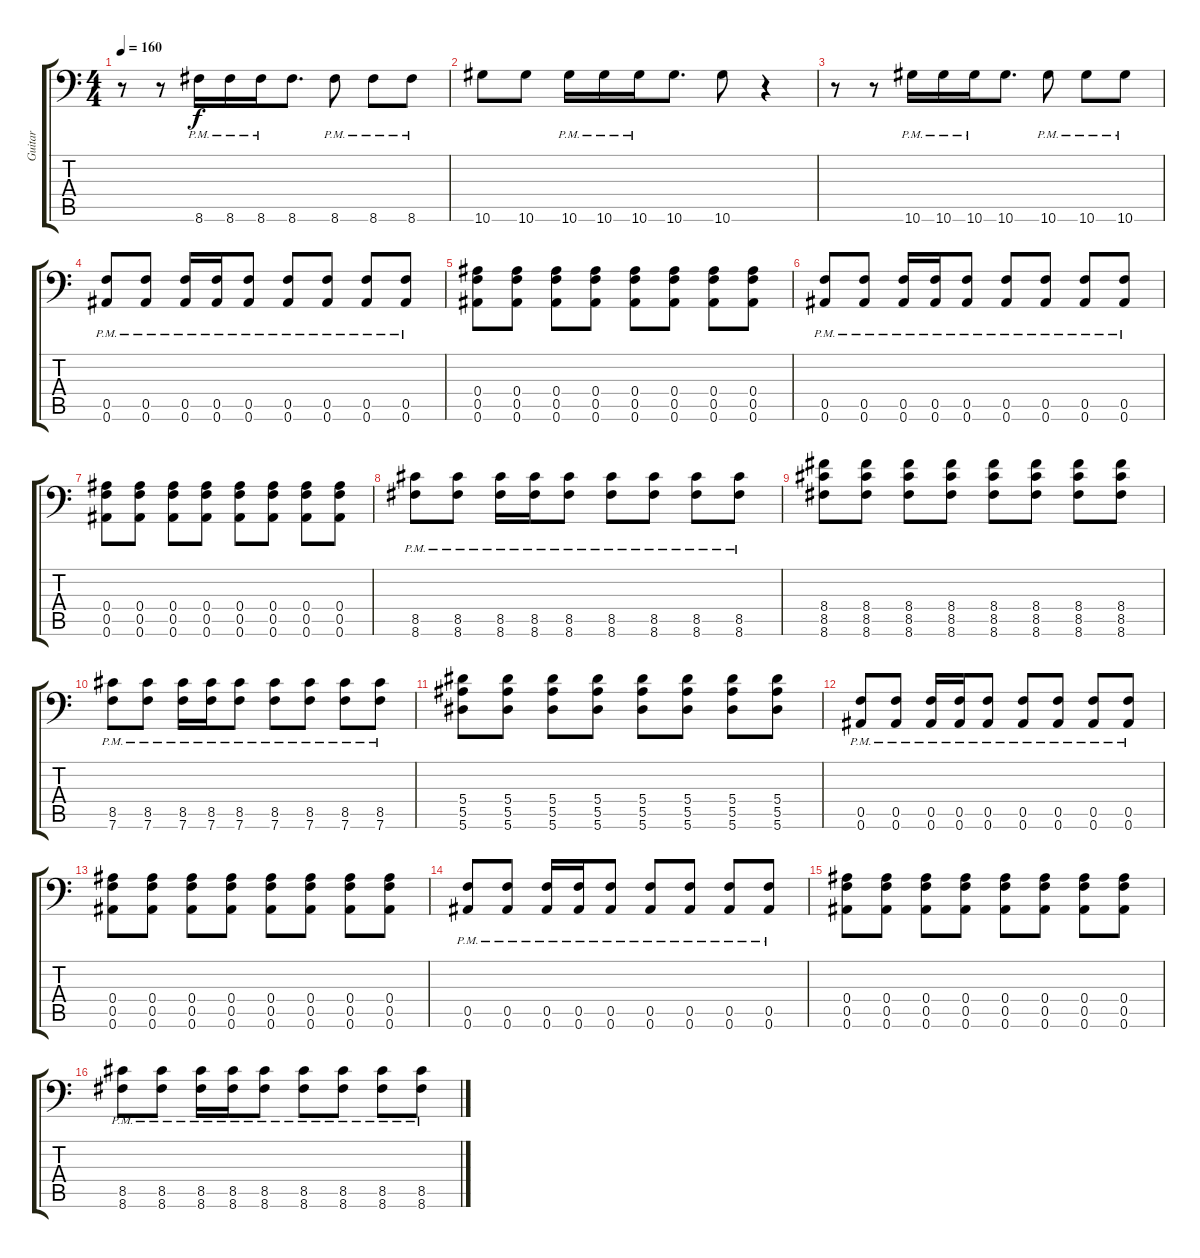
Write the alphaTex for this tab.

\track ("Guitar" "Guitar") {instrument distortionguitar}
\staff {score tabs}
\tuning (C4 G3 Eb3 Bb2 F2 Bb1) {hide}
\ts (4 4)
\tempo 160
\clef f4
\ks c
r.8{dy f} r.8 8.6{pm}.16 8.6{pm}.16 8.6{pm}.16 8.6.8{d} 8.6{pm}.8 8.6{pm}.8 8.6{pm}.8 |
10.6.8 10.6.8 10.6{pm}.16 10.6{pm}.16 10.6{pm}.16 10.6.8{d} 10.6.8 r.4 |
r.8 r.8 10.6{pm}.16 10.6{pm}.16 10.6{pm}.16 10.6.8{d} 10.6{pm}.8 10.6{pm}.8 10.6{pm}.8 |
(0.5{pm} 0.6{pm}).8 (0.5{pm} 0.6{pm}).8 (0.5{pm} 0.6{pm}).16 (0.5{pm} 0.6{pm}).16 (0.5{pm} 0.6{pm}).8 (0.5{pm} 0.6{pm}).8 (0.5{pm} 0.6{pm}).8 (0.5{pm} 0.6{pm}).8 (0.5{pm} 0.6{pm}).8 |
(0.4 0.5 0.6).8 (0.4 0.5 0.6).8 (0.4 0.5 0.6).8 (0.4 0.5 0.6).8 (0.4 0.5 0.6).8 (0.4 0.5 0.6).8 (0.4 0.5 0.6).8 (0.4 0.5 0.6).8 |
(0.5{pm} 0.6{pm}).8 (0.5{pm} 0.6{pm}).8 (0.5{pm} 0.6{pm}).16 (0.5{pm} 0.6{pm}).16 (0.5{pm} 0.6{pm}).8 (0.5{pm} 0.6{pm}).8 (0.5{pm} 0.6{pm}).8 (0.5{pm} 0.6{pm}).8 (0.5{pm} 0.6{pm}).8 |
(0.4 0.5 0.6).8 (0.4 0.5 0.6).8 (0.4 0.5 0.6).8 (0.4 0.5 0.6).8 (0.4 0.5 0.6).8 (0.4 0.5 0.6).8 (0.4 0.5 0.6).8 (0.4 0.5 0.6).8 |
(8.5{pm} 8.6{pm}).8 (8.5{pm} 8.6{pm}).8 (8.5{pm} 8.6{pm}).16 (8.5{pm} 8.6{pm}).16 (8.5{pm} 8.6{pm}).8 (8.5{pm} 8.6{pm}).8 (8.5{pm} 8.6{pm}).8 (8.5{pm} 8.6{pm}).8 (8.5{pm} 8.6{pm}).8 |
(8.4 8.5 8.6).8 (8.4 8.5 8.6).8 (8.4 8.5 8.6).8 (8.4 8.5 8.6).8 (8.4 8.5 8.6).8 (8.4 8.5 8.6).8 (8.4 8.5 8.6).8 (8.4 8.5 8.6).8 |
(8.5{pm} 7.6{pm}).8 (8.5{pm} 7.6{pm}).8 (8.5{pm} 7.6{pm}).16 (8.5{pm} 7.6{pm}).16 (8.5{pm} 7.6{pm}).8 (8.5{pm} 7.6{pm}).8 (8.5{pm} 7.6{pm}).8 (8.5{pm} 7.6{pm}).8 (8.5{pm} 7.6{pm}).8 |
(5.4 5.5 5.6).8 (5.4 5.5 5.6).8 (5.4 5.5 5.6).8 (5.4 5.5 5.6).8 (5.4 5.5 5.6).8 (5.4 5.5 5.6).8 (5.4 5.5 5.6).8 (5.4 5.5 5.6).8 |
(0.5{pm} 0.6{pm}).8 (0.5{pm} 0.6{pm}).8 (0.5{pm} 0.6{pm}).16 (0.5{pm} 0.6{pm}).16 (0.5{pm} 0.6{pm}).8 (0.5{pm} 0.6{pm}).8 (0.5{pm} 0.6{pm}).8 (0.5{pm} 0.6{pm}).8 (0.5{pm} 0.6{pm}).8 |
(0.4 0.5 0.6).8 (0.4 0.5 0.6).8 (0.4 0.5 0.6).8 (0.4 0.5 0.6).8 (0.4 0.5 0.6).8 (0.4 0.5 0.6).8 (0.4 0.5 0.6).8 (0.4 0.5 0.6).8 |
(0.5{pm} 0.6{pm}).8 (0.5{pm} 0.6{pm}).8 (0.5{pm} 0.6{pm}).16 (0.5{pm} 0.6{pm}).16 (0.5{pm} 0.6{pm}).8 (0.5{pm} 0.6{pm}).8 (0.5{pm} 0.6{pm}).8 (0.5{pm} 0.6{pm}).8 (0.5{pm} 0.6{pm}).8 |
(0.4 0.5 0.6).8 (0.4 0.5 0.6).8 (0.4 0.5 0.6).8 (0.4 0.5 0.6).8 (0.4 0.5 0.6).8 (0.4 0.5 0.6).8 (0.4 0.5 0.6).8 (0.4 0.5 0.6).8 |
(8.5{pm} 8.6{pm}).8 (8.5{pm} 8.6{pm}).8 (8.5{pm} 8.6{pm}).16 (8.5{pm} 8.6{pm}).16 (8.5{pm} 8.6{pm}).8 (8.5{pm} 8.6{pm}).8 (8.5{pm} 8.6{pm}).8 (8.5{pm} 8.6{pm}).8 (8.5{pm} 8.6{pm}).8
